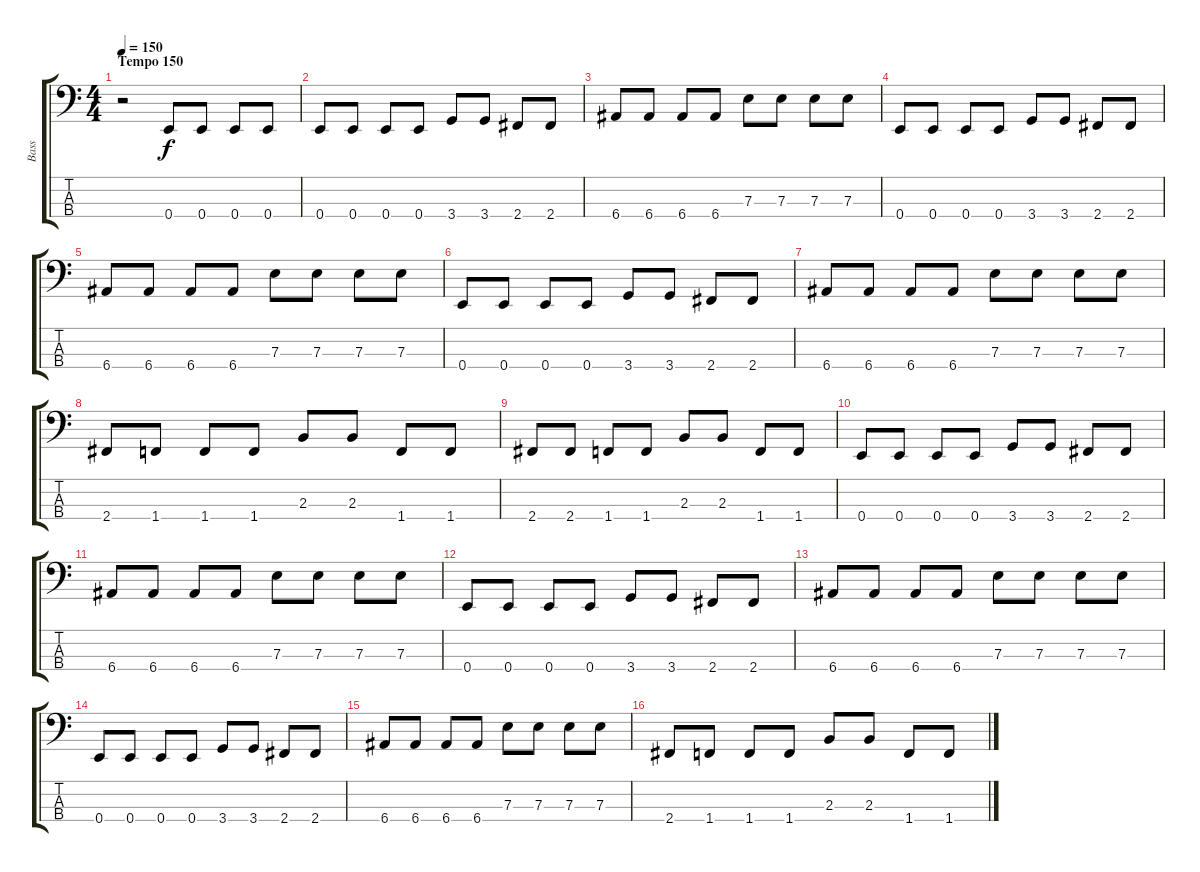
\track ("Bass" "Bass") {instrument electricbassfinger}
\staff {score tabs}
\tuning (G2 D2 A1 E1) {hide}
\ts (4 4)
\section ("" "Tempo 150")
\tempo 150
\clef f4
\ks c
r.2{dy f instrument electricbassfinger} 0.4.8 0.4.8 0.4.8 0.4.8 |
0.4.8 0.4.8 0.4.8 0.4.8 3.4.8 3.4.8 2.4.8 2.4.8 |
6.4.8 6.4.8 6.4.8 6.4.8 7.3.8 7.3.8 7.3.8 7.3.8 |
0.4.8 0.4.8 0.4.8 0.4.8 3.4.8 3.4.8 2.4.8 2.4.8 |
6.4.8 6.4.8 6.4.8 6.4.8 7.3.8 7.3.8 7.3.8 7.3.8 |
0.4.8 0.4.8 0.4.8 0.4.8 3.4.8 3.4.8 2.4.8 2.4.8 |
6.4.8 6.4.8 6.4.8 6.4.8 7.3.8 7.3.8 7.3.8 7.3.8 |
2.4.8 1.4.8 1.4.8 1.4.8 2.3.8 2.3.8 1.4.8 1.4.8 |
2.4.8 2.4.8 1.4.8 1.4.8 2.3.8 2.3.8 1.4.8 1.4.8 |
0.4.8 0.4.8 0.4.8 0.4.8 3.4.8 3.4.8 2.4.8 2.4.8 |
6.4.8 6.4.8 6.4.8 6.4.8 7.3.8 7.3.8 7.3.8 7.3.8 |
0.4.8 0.4.8 0.4.8 0.4.8 3.4.8 3.4.8 2.4.8 2.4.8 |
6.4.8 6.4.8 6.4.8 6.4.8 7.3.8 7.3.8 7.3.8 7.3.8 |
0.4.8 0.4.8 0.4.8 0.4.8 3.4.8 3.4.8 2.4.8 2.4.8 |
6.4.8 6.4.8 6.4.8 6.4.8 7.3.8 7.3.8 7.3.8 7.3.8 |
2.4.8 1.4.8 1.4.8 1.4.8 2.3.8 2.3.8 1.4.8 1.4.8
